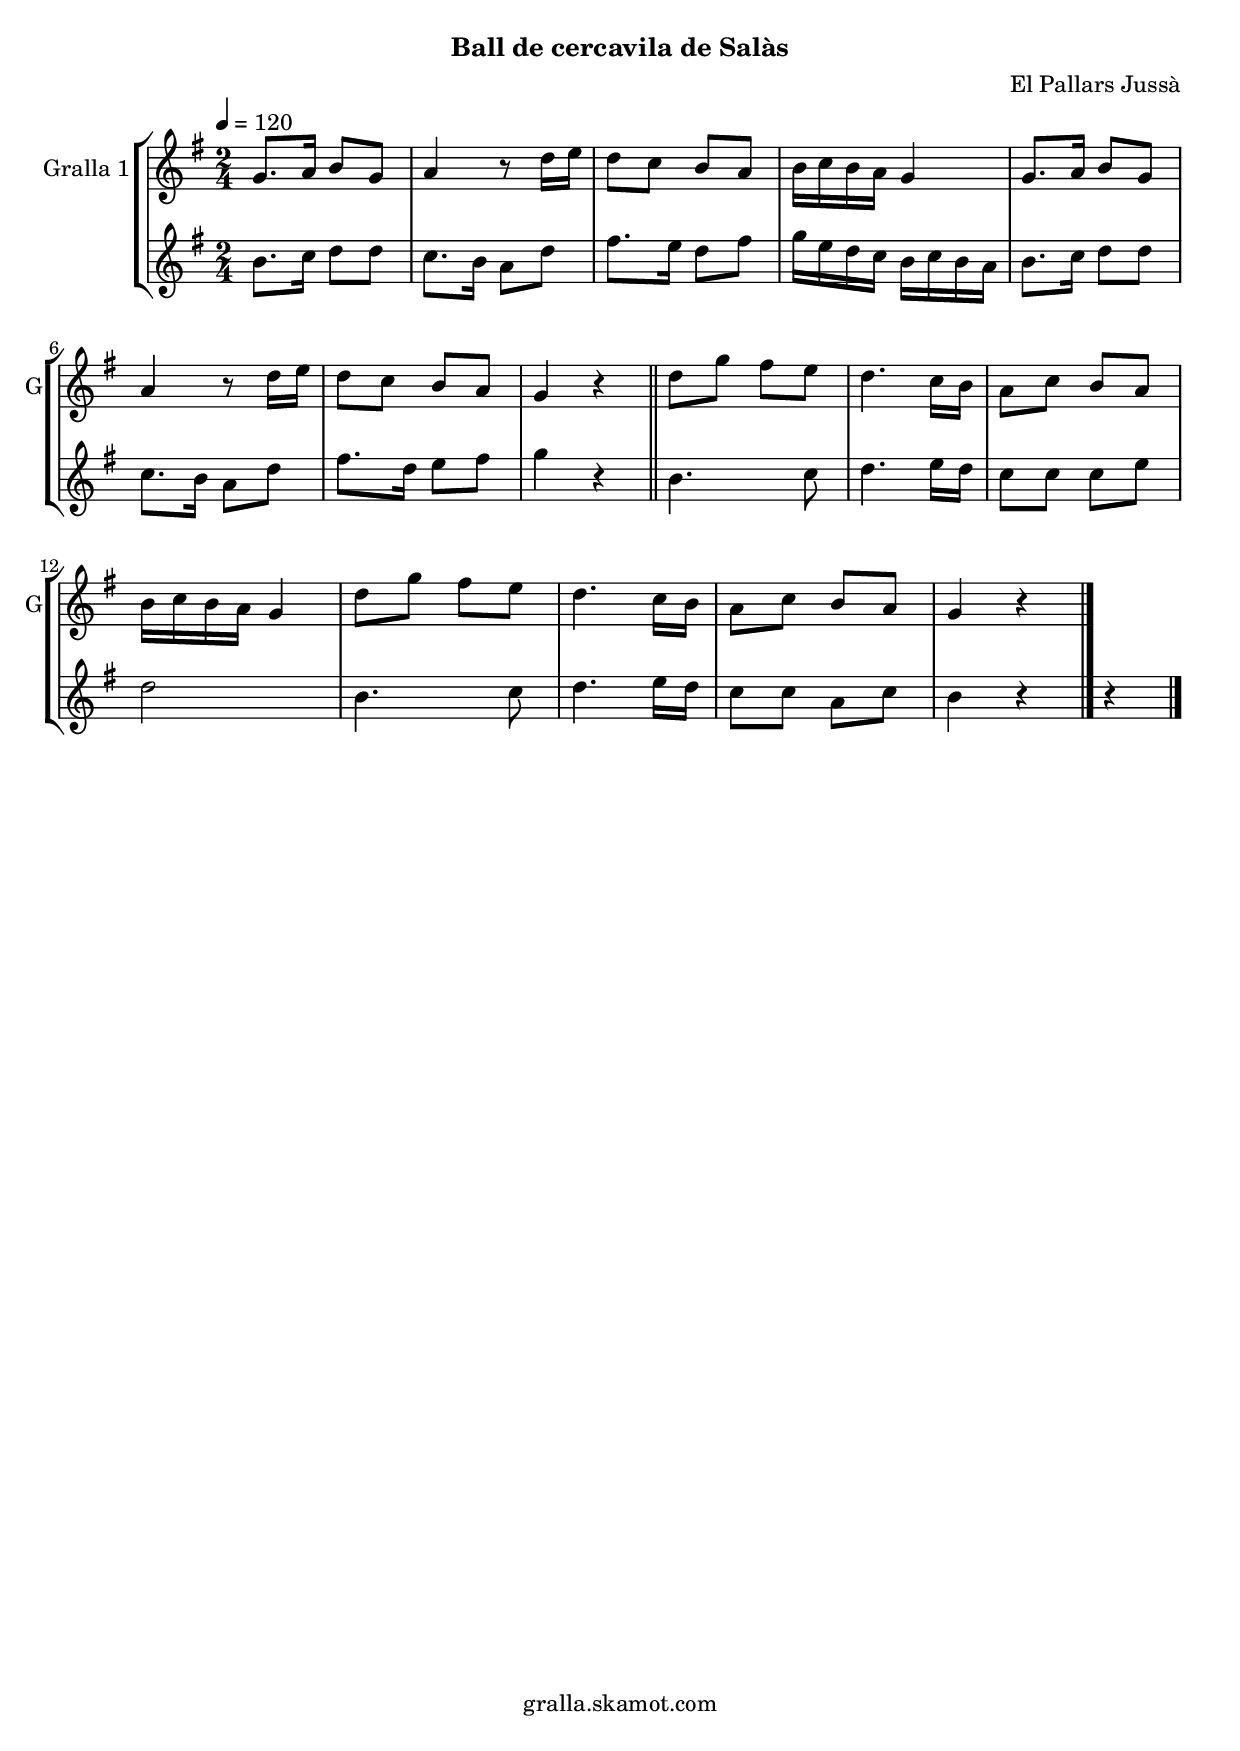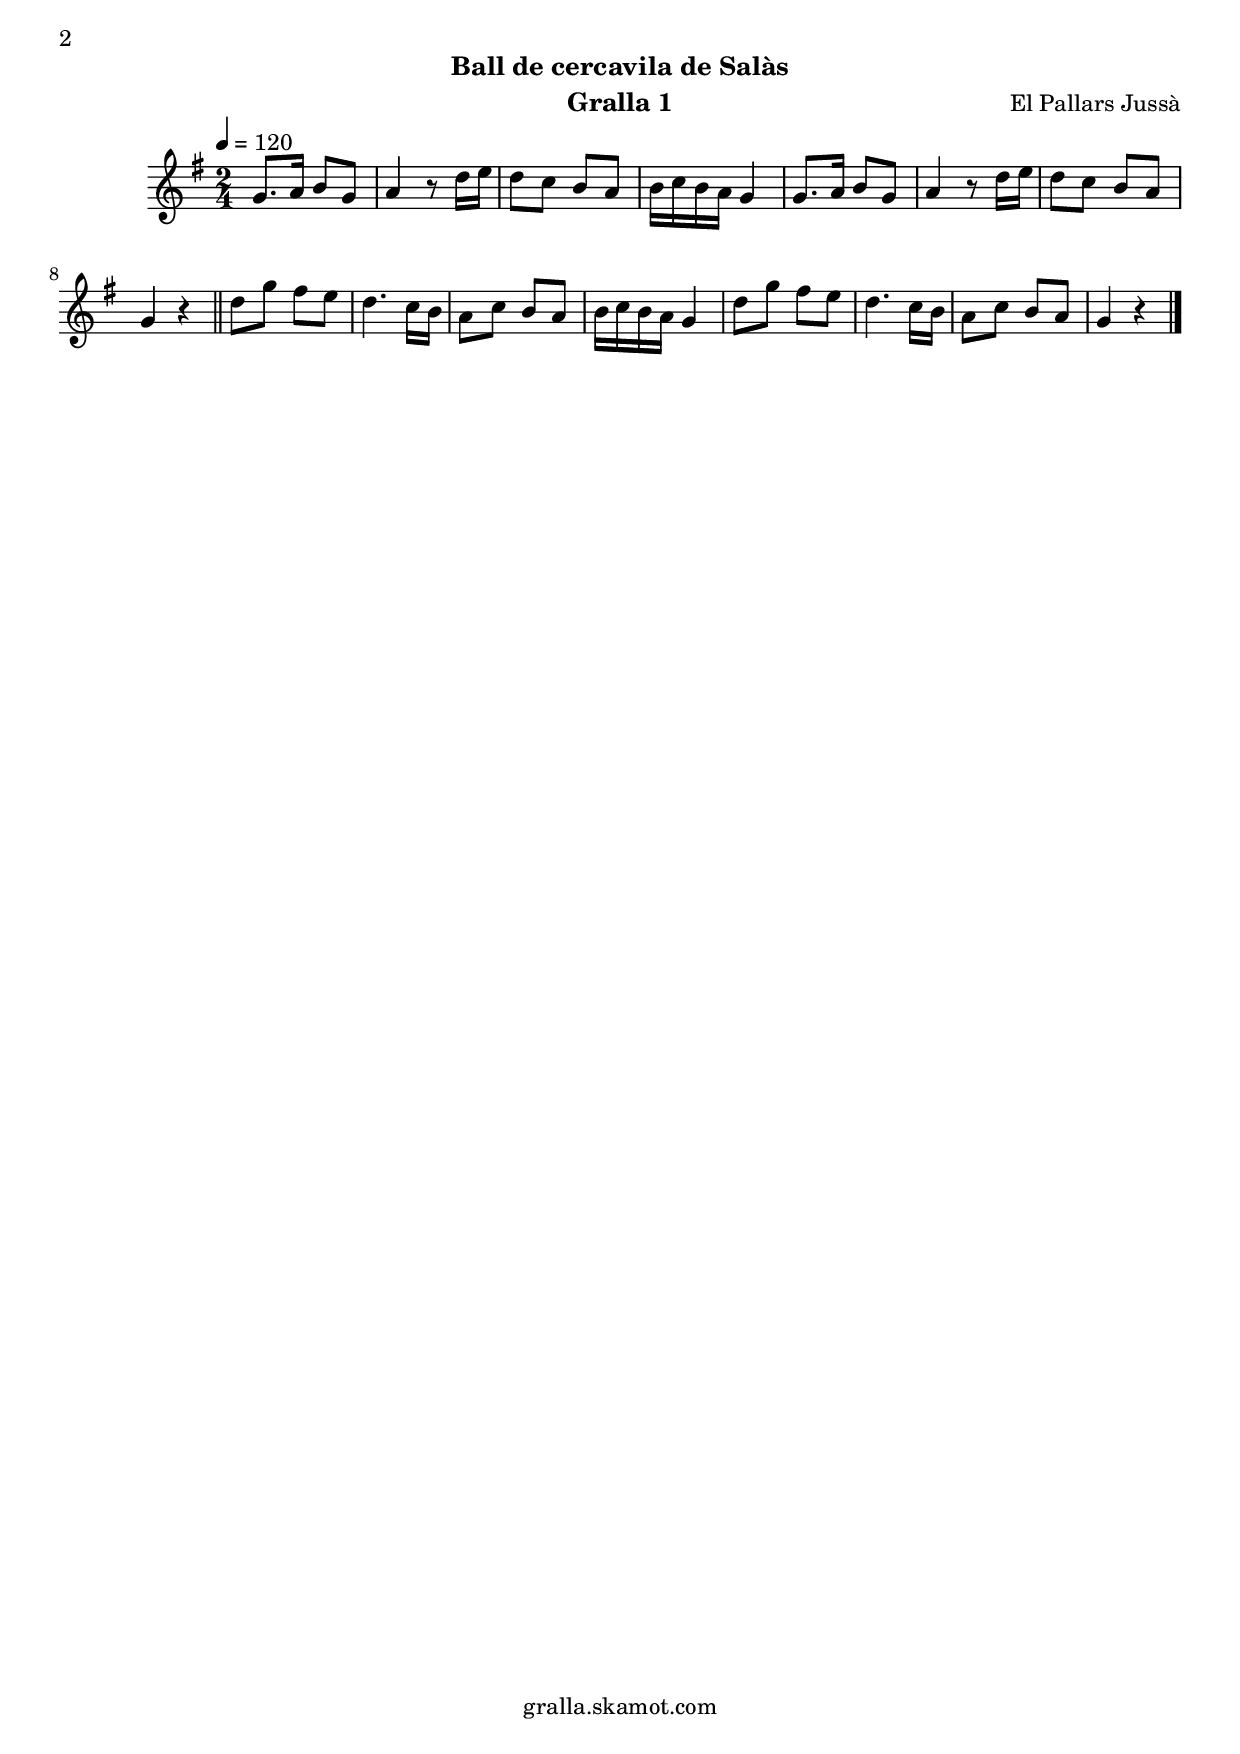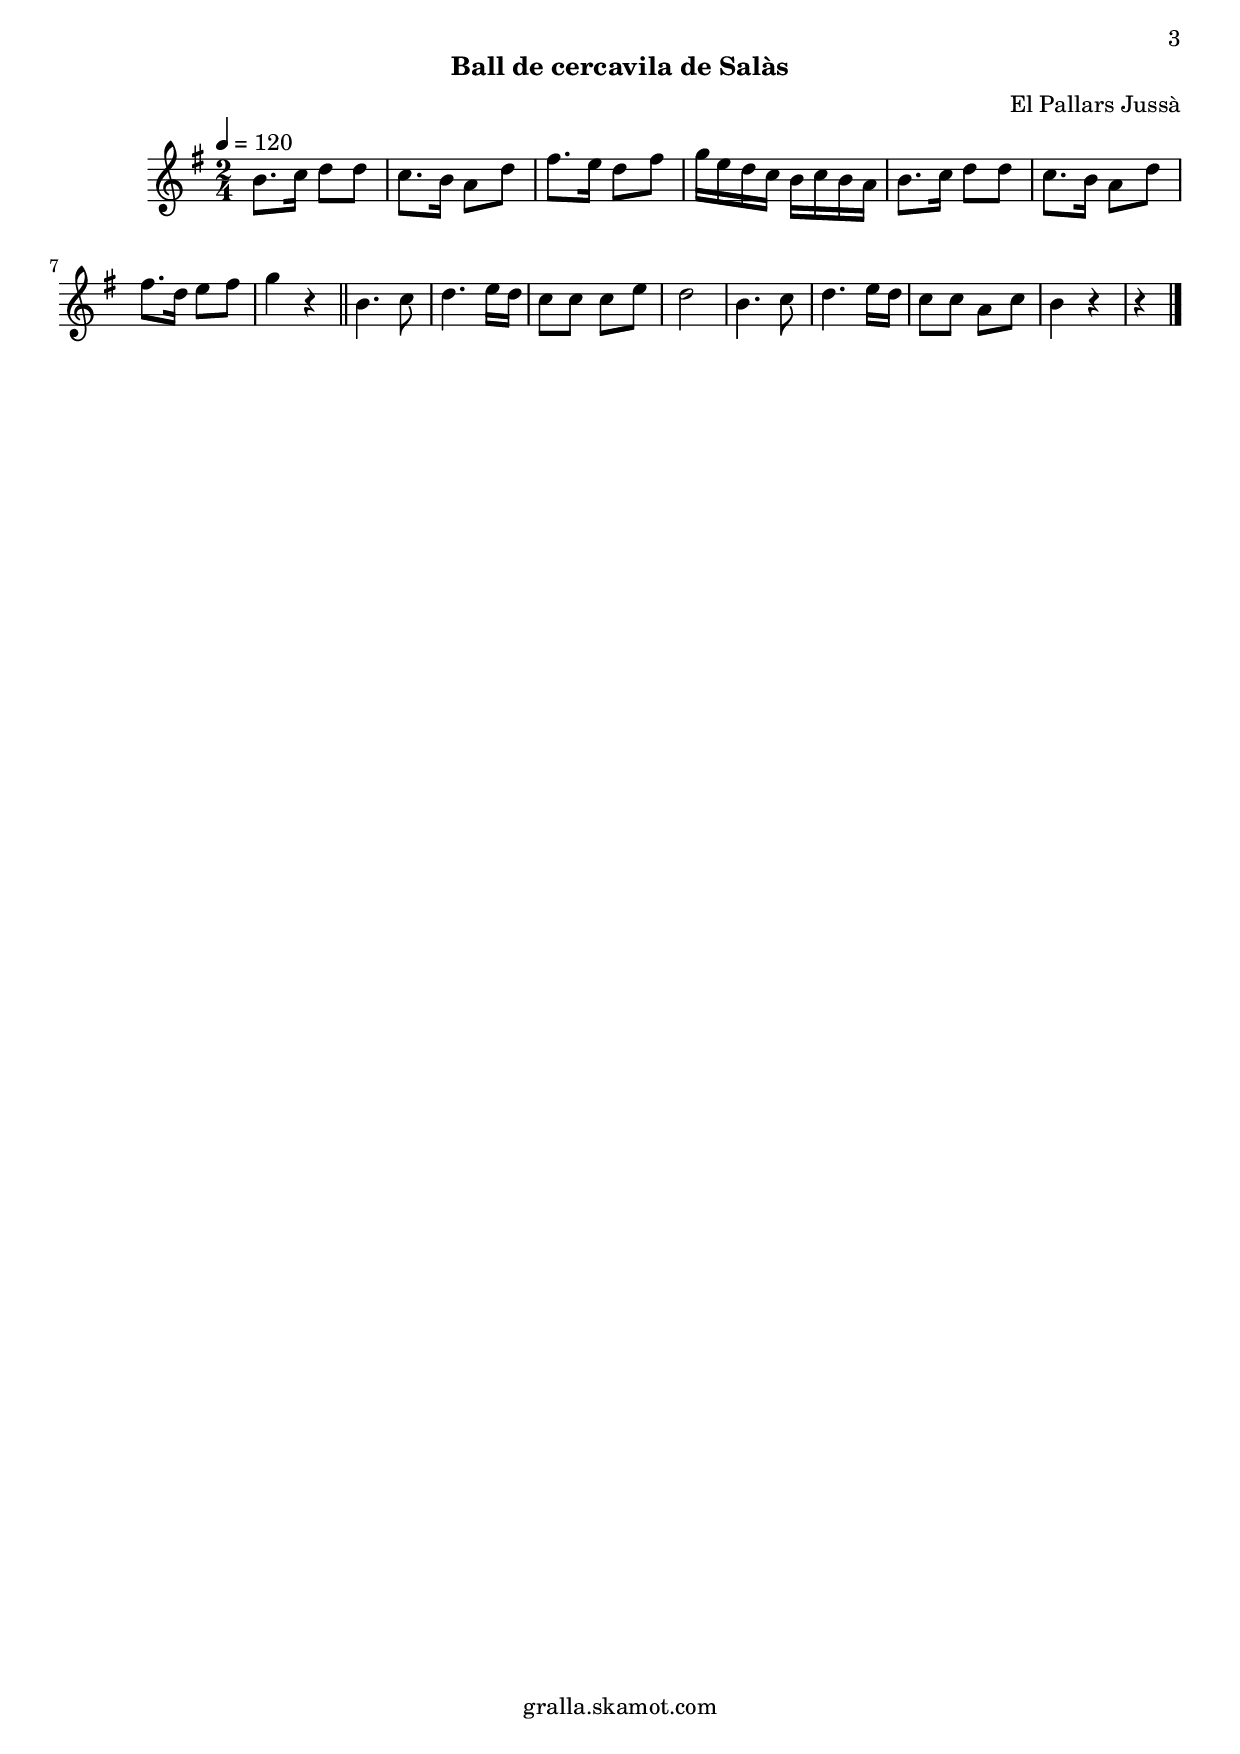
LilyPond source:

\version "2.16.2"

\header {
  dedication=""
  title=""
  subtitle="Ball de cercavila de Salàs"
  subsubtitle=""
  poet=""
  meter=""
  piece=""
  composer="El Pallars Jussà"
  arranger=""
  opus=""
  instrument=""
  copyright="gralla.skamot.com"
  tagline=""
}

liniaroAa =
\relative g'
{
  \tempo 4=120
  \clef treble
  \key g \major
  \time 2/4
  g8. a16 b8 g  |
  a4 r8 d16 e  |
  d8 c b a  |
  b16 c b a g4  |
  %05
  g8. a16 b8 g  |
  a4 r8 d16 e  |
  d8 c b a  |
  g4 r  \bar "||"
  d'8 g fis e  |
  %10
  d4. c16 b  |
  a8 c b a  |
  b16 c b a g4  |
  d'8 g fis e  |
  d4. c16 b  |
  %15
  a8 c b a  |
  g4 r  \bar "|."
}

liniaroAb =
\relative b'
{
  \tempo 4=120
  \clef treble
  \key g \major
  \time 2/4
  b8. c16 d8 d  |
  c8. b16 a8 d  |
  fis8. e16 d8 fis  |
  g16 e d c b c b a  |
  %05
  b8. c16 d8 d  |
  c8. b16 a8 d  |
  fis8. d16 e8 fis  |
  g4 r  \bar "||"
  b,4. c8  |
  %10
  d4. e16 d  |
  c8 c c e  |
  d2  |
  b4. c8  |
  d4. e16 d  |
  %15
  c8 c a c  |
  b4 r r  \bar "|." % troigo!
}

\bookpart {
  \score {
    \new StaffGroup {
      \override Score.RehearsalMark #'self-alignment-X = #LEFT
      <<
        \new Staff \with {instrumentName = #"Gralla 1" shortInstrumentName = #"G"} \liniaroAa
        \new Staff \with {instrumentName = #"" shortInstrumentName = #" "} \liniaroAb
      >>
    }
    \layout {}
  }
  \score { \unfoldRepeats
    \new StaffGroup {
      \override Score.RehearsalMark #'self-alignment-X = #LEFT
      <<
        \new Staff \with {instrumentName = #"Gralla 1" shortInstrumentName = #"G"} \liniaroAa
        \new Staff \with {instrumentName = #"" shortInstrumentName = #" "} \liniaroAb
      >>
    }
    \midi {
      \set Staff.midiInstrument = "oboe"
      \set DrumStaff.midiInstrument = "drums"
    }
  }
}

\bookpart {
  \header {instrument="Gralla 1"}
  \score {
    \new StaffGroup {
      \override Score.RehearsalMark #'self-alignment-X = #LEFT
      <<
        \new Staff \liniaroAa
      >>
    }
    \layout {}
  }
  \score { \unfoldRepeats
    \new StaffGroup {
      \override Score.RehearsalMark #'self-alignment-X = #LEFT
      <<
        \new Staff \liniaroAa
      >>
    }
    \midi {
      \set Staff.midiInstrument = "oboe"
      \set DrumStaff.midiInstrument = "drums"
    }
  }
}

\bookpart {
  \header {instrument=""}
  \score {
    \new StaffGroup {
      \override Score.RehearsalMark #'self-alignment-X = #LEFT
      <<
        \new Staff \liniaroAb
      >>
    }
    \layout {}
  }
  \score { \unfoldRepeats
    \new StaffGroup {
      \override Score.RehearsalMark #'self-alignment-X = #LEFT
      <<
        \new Staff \liniaroAb
      >>
    }
    \midi {
      \set Staff.midiInstrument = "oboe"
      \set DrumStaff.midiInstrument = "drums"
    }
  }
}

